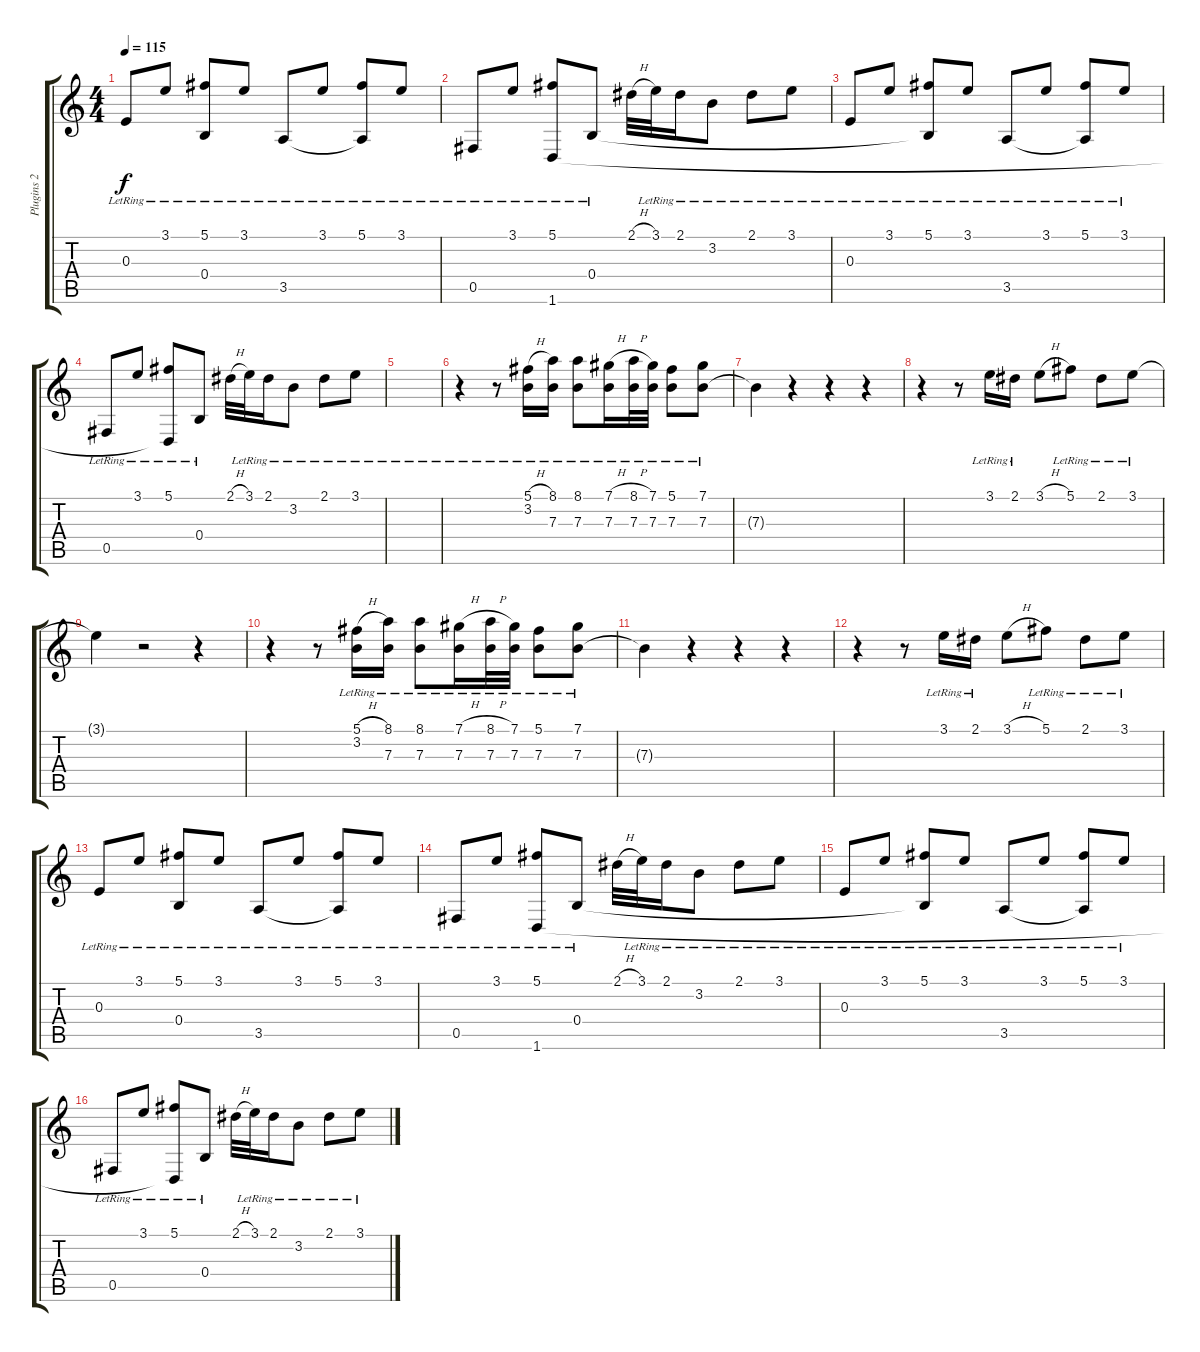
\track ("Plugins 2" "Plugins 2") {instrument acousticguitarsteel}
\staff {score tabs}
\tuning (Db4 Ab3 E3 B2 Gb2 Db2) {hide}
\ts (4 4)
\tempo 115
\clef g2
\ks c
0.3{lr}.8{dy f} 3.1{lr}.8 (5.1{lr} 0.4{t}).8 3.1{lr}.8 3.5{lr}.8 3.1{lr}.8 (5.1{lr} 3.5{t}).8 3.1{lr}.8 |
0.5{lr}.8 3.1{lr}.8 (5.1{lr} 1.6{t}).8 0.4{lr}.8 2.1{h}.32 3.1{lr}.32 2.1{lr}.16 3.2{lr}.8 2.1{lr}.8 3.1{lr}.8 |
0.3{lr}.8 3.1{lr}.8 (5.1{lr} 0.4{t}).8 3.1{lr}.8 3.5{lr}.8 3.1{lr}.8 (5.1{lr} 3.5{t}).8 3.1{lr}.8 |
0.5{lr}.8 3.1{lr}.8 (5.1{lr} 1.6{t}).8 0.4{lr}.8 2.1{h}.32 3.1{lr}.32 2.1{lr}.16 3.2{lr}.8 2.1{lr}.8 3.1{lr}.8 |
|
r.4 r.8 (5.1{h} 3.2{lr}).16 (8.1{lr} 7.3{lr}).16 (8.1{lr} 7.3{lr}).8 (7.1{h} 7.3{lr}).16 (8.1{h} 7.3{lr}).32 (7.1{lr} 7.3{lr}).32 (5.1{lr} 7.3{lr}).8 (7.1{lr} 7.3{lr}).8 |
7.3{t}.4 r.4 r.4 r.4 |
r.4 r.8 3.1{lr}.16 2.1{lr}.16 3.1{h}.8 5.1{lr}.8 2.1{lr}.8 3.1{lr}.8 |
3.1{t}.4 r.2 r.4 |
r.4 r.8 (5.1{h} 3.2{lr}).16 (8.1{lr} 7.3{lr}).16 (8.1{lr} 7.3{lr}).8 (7.1{h} 7.3{lr}).16 (8.1{h} 7.3{lr}).32 (7.1{lr} 7.3{lr}).32 (5.1{lr} 7.3{lr}).8 (7.1{lr} 7.3{lr}).8 |
7.3{t}.4 r.4 r.4 r.4 |
r.4 r.8 3.1{lr}.16 2.1{lr}.16 3.1{h}.8 5.1{lr}.8 2.1{lr}.8 3.1{lr}.8 |
0.3{lr}.8 3.1{lr}.8 (5.1{lr} 0.4).8 3.1{lr}.8 3.5{lr}.8 3.1{lr}.8 (5.1{lr} 3.5{t}).8 3.1{lr}.8 |
0.5{lr}.8 3.1{lr}.8 (5.1{lr} 1.6).8 0.4{lr}.8 2.1{h}.32 3.1{lr}.32 2.1{lr}.16 3.2{lr}.8 2.1{lr}.8 3.1{lr}.8 |
0.3{lr}.8 3.1{lr}.8 (5.1{lr} 0.4{t}).8 3.1{lr}.8 3.5{lr}.8 3.1{lr}.8 (5.1{lr} 3.5{t}).8 3.1{lr}.8 |
0.5{lr}.8 3.1{lr}.8 (5.1{lr} 1.6{t}).8 0.4{lr}.8 2.1{h}.32 3.1{lr}.32 2.1{lr}.16 3.2{lr}.8 2.1{lr}.8 3.1{lr}.8
